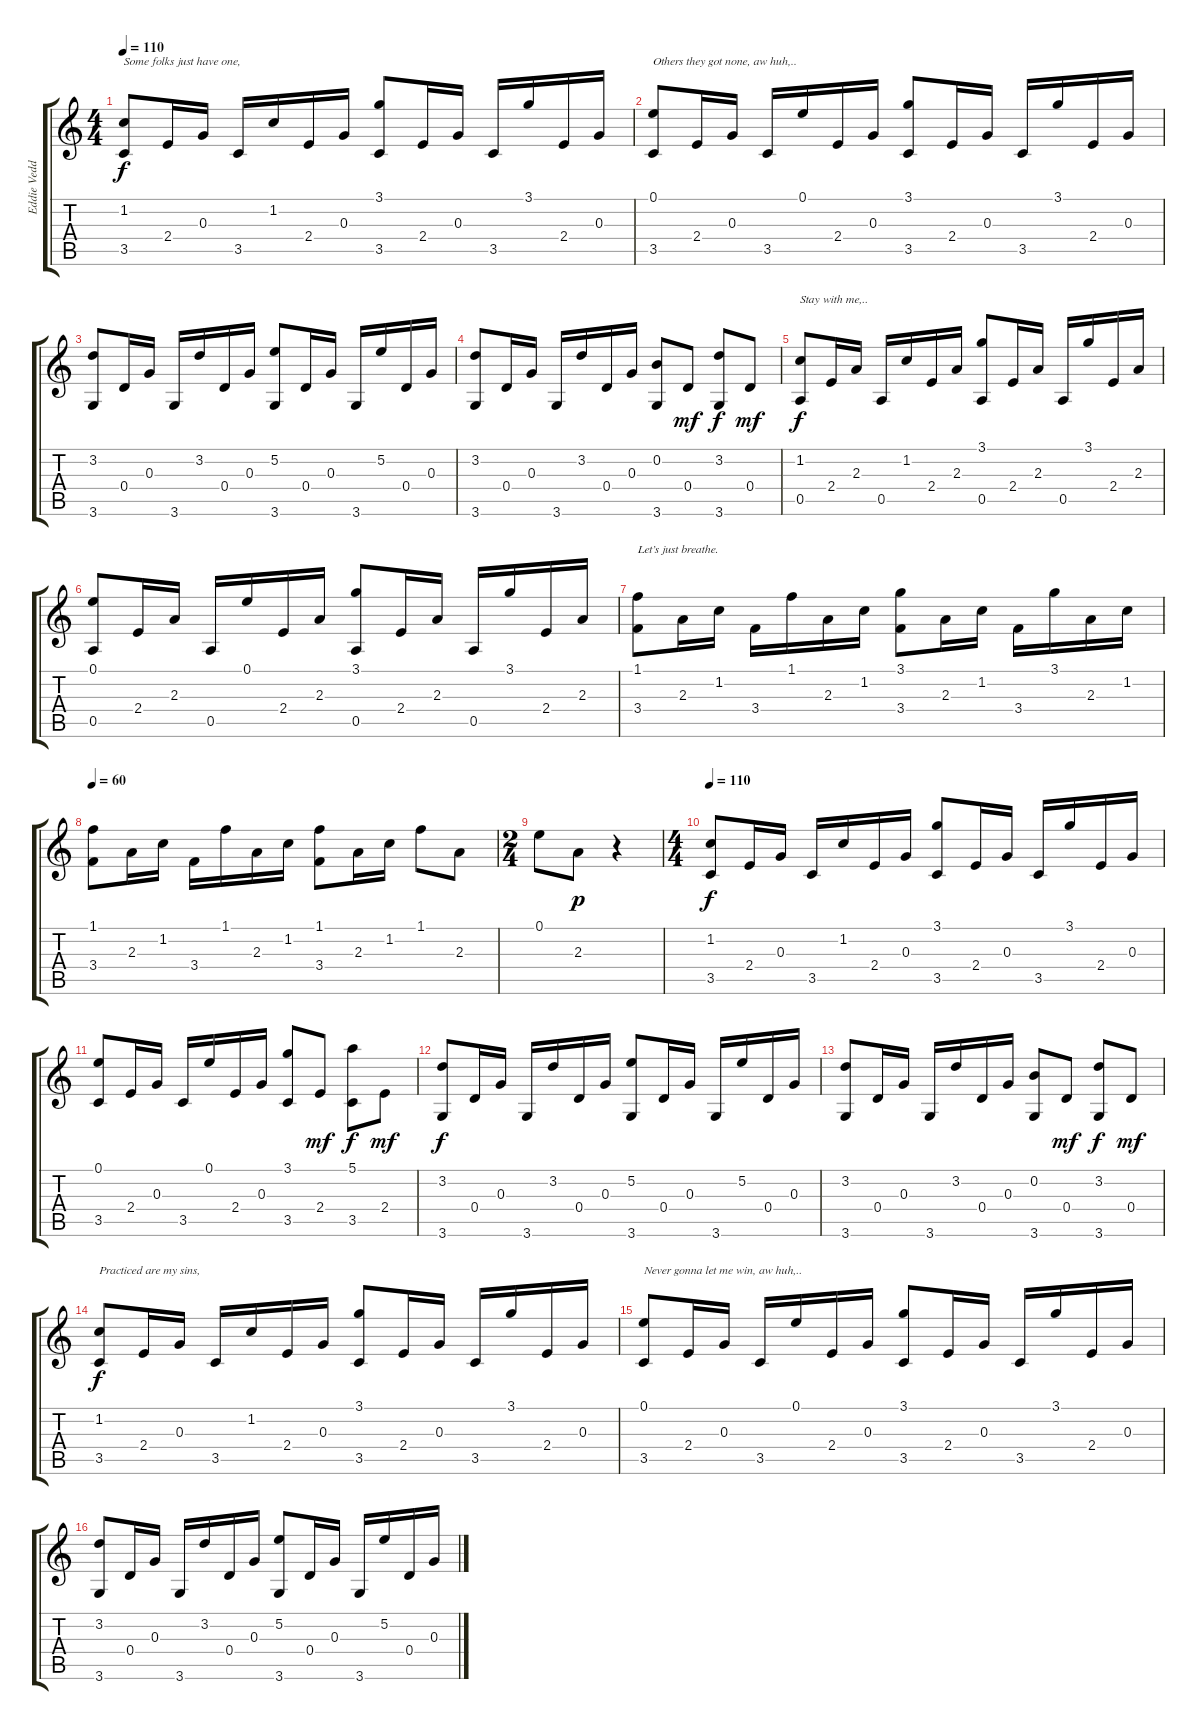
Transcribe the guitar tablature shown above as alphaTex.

\track ("Eddie Vedder" "Eddie Vedd") {instrument acousticguitarsteel}
\staff {score tabs}
\tuning (E4 B3 G3 D3 A2 E2) {hide}
\ts (4 4)
\tempo 110
\clef g2
\ks c
(1.2 3.5).8{txt "Some folks just have one," dy f} 2.4.16 0.3.16 3.5.16 1.2.16 2.4.16 0.3.16 (3.1 3.5).8 2.4.16 0.3.16 3.5.16 3.1.16 2.4.16 0.3.16 |
(0.1 3.5).8{txt "Others they got none, aw huh,.."} 2.4.16 0.3.16 3.5.16 0.1.16 2.4.16 0.3.16 (3.1 3.5).8 2.4.16 0.3.16 3.5.16 3.1.16 2.4.16 0.3.16 |
(3.2 3.6).8 0.4.16 0.3.16 3.6.16 3.2.16 0.4.16 0.3.16 (5.2 3.6).8 0.4.16 0.3.16 3.6.16 5.2.16 0.4.16 0.3.16 |
(3.2 3.6).8 0.4.16 0.3.16 3.6.16 3.2.16 0.4.16 0.3.16 (0.2 3.6).8 0.4.8{dy mf} (3.2 3.6).8{dy f} 0.4.8{dy mf} |
(1.2 0.5).8{txt "Stay with me,.." dy f} 2.4.16 2.3.16 0.5.16 1.2.16 2.4.16 2.3.16 (3.1 0.5).8 2.4.16 2.3.16 0.5.16 3.1.16 2.4.16 2.3.16 |
(0.1 0.5).8 2.4.16 2.3.16 0.5.16 0.1.16 2.4.16 2.3.16 (3.1 0.5).8 2.4.16 2.3.16 0.5.16 3.1.16 2.4.16 2.3.16 |
(1.1 3.4).8{txt "Let’s just breathe."} 2.3.16 1.2.16 3.4.16 1.1.16 2.3.16 1.2.16 (3.1 3.4).8 2.3.16 1.2.16 3.4.16 3.1.16 2.3.16 1.2.16 |
\tempo 60
(1.1 3.4).8 2.3.16 1.2.16 3.4.16 1.1.16 2.3.16 1.2.16 (1.1 3.4).8 2.3.16 1.2.16 1.1.8 2.3.8 |
\ts (2 4)
0.1.8 2.3.8{dy p} r.4 |
\ts (4 4)
\tempo 110
(1.2 3.5).8{dy f} 2.4.16 0.3.16 3.5.16 1.2.16 2.4.16 0.3.16 (3.1 3.5).8 2.4.16 0.3.16 3.5.16 3.1.16 2.4.16 0.3.16 |
(0.1 3.5).8 2.4.16 0.3.16 3.5.16 0.1.16 2.4.16 0.3.16 (3.1 3.5).8 2.4.8{dy mf} (5.1 3.5).8{dy f} 2.4.8{dy mf} |
(3.2 3.6).8{dy f} 0.4.16 0.3.16 3.6.16 3.2.16 0.4.16 0.3.16 (5.2 3.6).8 0.4.16 0.3.16 3.6.16 5.2.16 0.4.16 0.3.16 |
(3.2 3.6).8 0.4.16 0.3.16 3.6.16 3.2.16 0.4.16 0.3.16 (0.2 3.6).8 0.4.8{dy mf} (3.2 3.6).8{dy f} 0.4.8{dy mf} |
(1.2 3.5).8{txt "Practiced are my sins," dy f} 2.4.16 0.3.16 3.5.16 1.2.16 2.4.16 0.3.16 (3.1 3.5).8 2.4.16 0.3.16 3.5.16 3.1.16 2.4.16 0.3.16 |
(0.1 3.5).8{txt "Never gonna let me win, aw huh,.."} 2.4.16 0.3.16 3.5.16 0.1.16 2.4.16 0.3.16 (3.1 3.5).8 2.4.16 0.3.16 3.5.16 3.1.16 2.4.16 0.3.16 |
(3.2 3.6).8 0.4.16 0.3.16 3.6.16 3.2.16 0.4.16 0.3.16 (5.2 3.6).8 0.4.16 0.3.16 3.6.16 5.2.16 0.4.16 0.3.16
